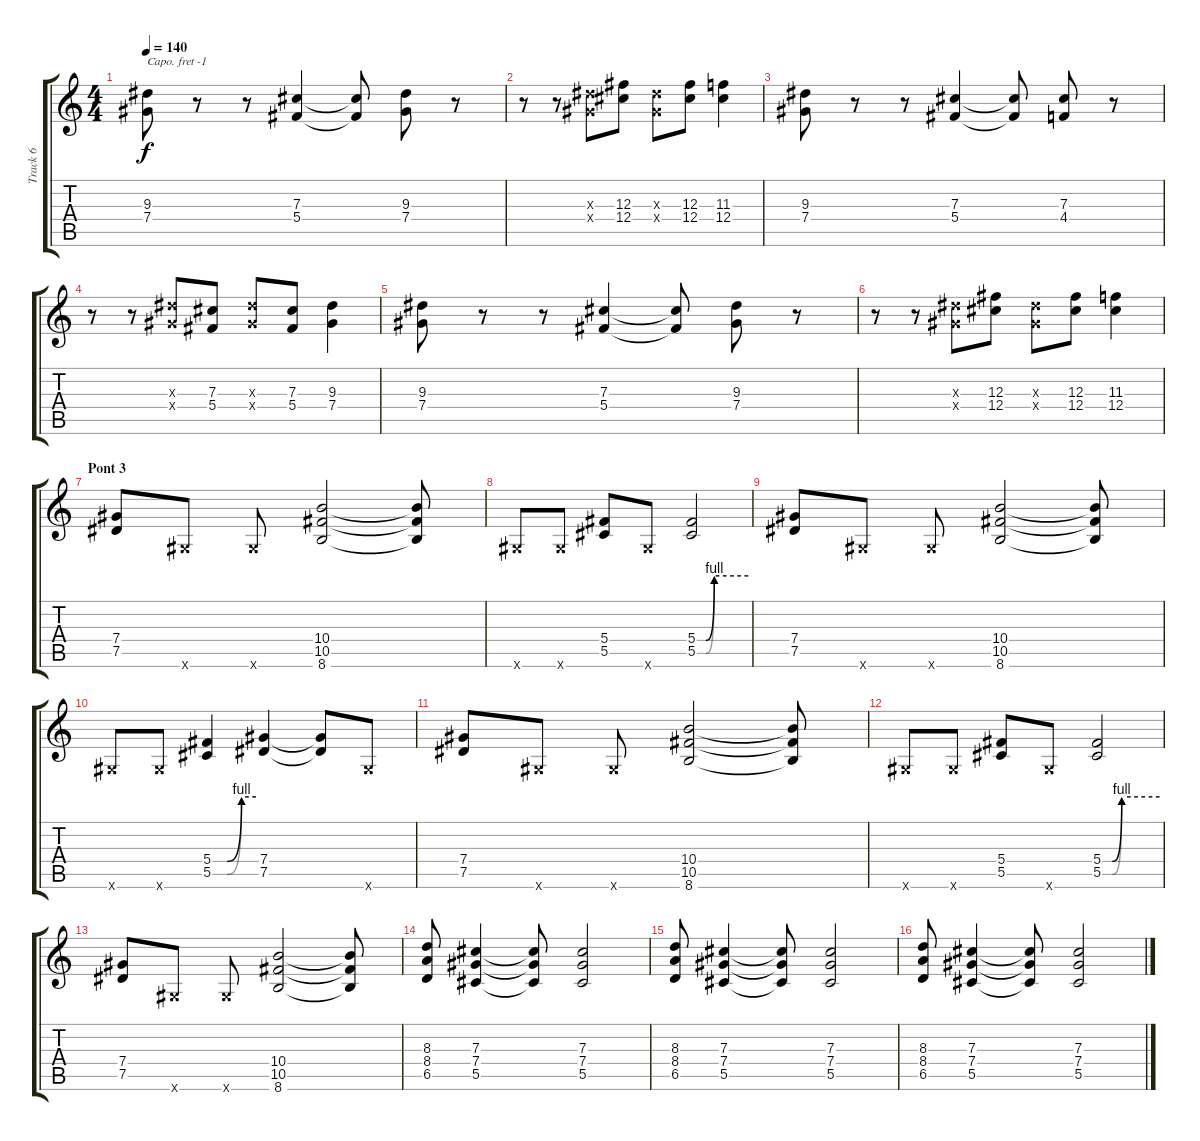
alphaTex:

\track ("Track 6" "Track 6") {instrument distortionguitar}
\staff {score tabs}
\capo -1
\tuning (E4 B3 G3 D3 A2 E2) {hide}
\ts (4 4)
\tempo 140
\clef g2
\ks c
(9.3 7.4).8{dy f} r.8 r.8 (7.3 5.4).4 (7.3{t} 5.4{t}).8 (9.3 7.4).8 r.8 |
r.8 r.8 (9.3{x} 7.4{x}).8 (12.3 12.4).8 (9.3{x} 7.4{x}).8 (12.3 12.4).8 (11.3 12.4).4 |
(9.3 7.4).8 r.8 r.8 (7.3 5.4).4 (7.3{t} 5.4{t}).8 (7.3 4.4).8 r.8 |
r.8 r.8 (9.3{x} 7.4{x}).8 (7.3 5.4).8 (9.3{x} 7.4{x}).8 (7.3 5.4).8 (9.3 7.4).4 |
(9.3 7.4).8 r.8 r.8 (7.3 5.4).4 (7.3{t} 5.4{t}).8 (9.3 7.4).8 r.8 |
r.8 r.8 (9.3{x} 7.4{x}).8 (12.3 12.4).8 (9.3{x} 7.4{x}).8 (12.3 12.4).8 (11.3 12.4).4 |
\section ("" "Pont 3")
(7.4 7.5).8 5.6{x}.8 5.6{x}.8 (10.4 10.5 8.6).2 (10.4{t} 10.5{t} 8.6{t}).8 |
5.6{x}.8 5.6{x}.8 (5.4 5.5).8 5.6{x}.8 (5.4{be (custom 0 0 10 0 20 4 60 4)} 5.5{be (custom 0 0 10 0 20 4 60 4)}).2 |
(7.4 7.5).8 5.6{x}.8 5.6{x}.8 (10.4 10.5 8.6).2 (10.4{t} 10.5{t} 8.6{t}).8 |
5.6{x}.8 5.6{x}.8 (5.4{be (custom 0 0 20 0 40 4 60 4)} 5.5{be (custom 0 0 20 0 40 4 60 4)}).4 (7.4 7.5).4 (7.4{t} 7.5{t}).8 5.6{x}.8 |
(7.4 7.5).8 5.6{x}.8 5.6{x}.8 (10.4 10.5 8.6).2 (10.4{t} 10.5{t} 8.6{t}).8 |
5.6{x}.8 5.6{x}.8 (5.4 5.5).8 5.6{x}.8 (5.4{be (custom 0 0 10 0 20 4 60 4)} 5.5{be (custom 0 0 10 0 20 4 60 4)}).2 |
(7.4 7.5).8 5.6{x}.8 5.6{x}.8 (10.4 10.5 8.6).2 (10.4{t} 10.5{t} 8.6{t}).8 |
(8.3 8.4 6.5).8 (7.3 7.4 5.5).4 (7.3{t} 7.4{t} 5.5{t}).8 (7.3 7.4 5.5).2 |
(8.3 8.4 6.5).8 (7.3 7.4 5.5).4 (7.3{t} 7.4{t} 5.5{t}).8 (7.3 7.4 5.5).2 |
(8.3 8.4 6.5).8 (7.3 7.4 5.5).4 (7.3{t} 7.4{t} 5.5{t}).8 (7.3 7.4 5.5).2
